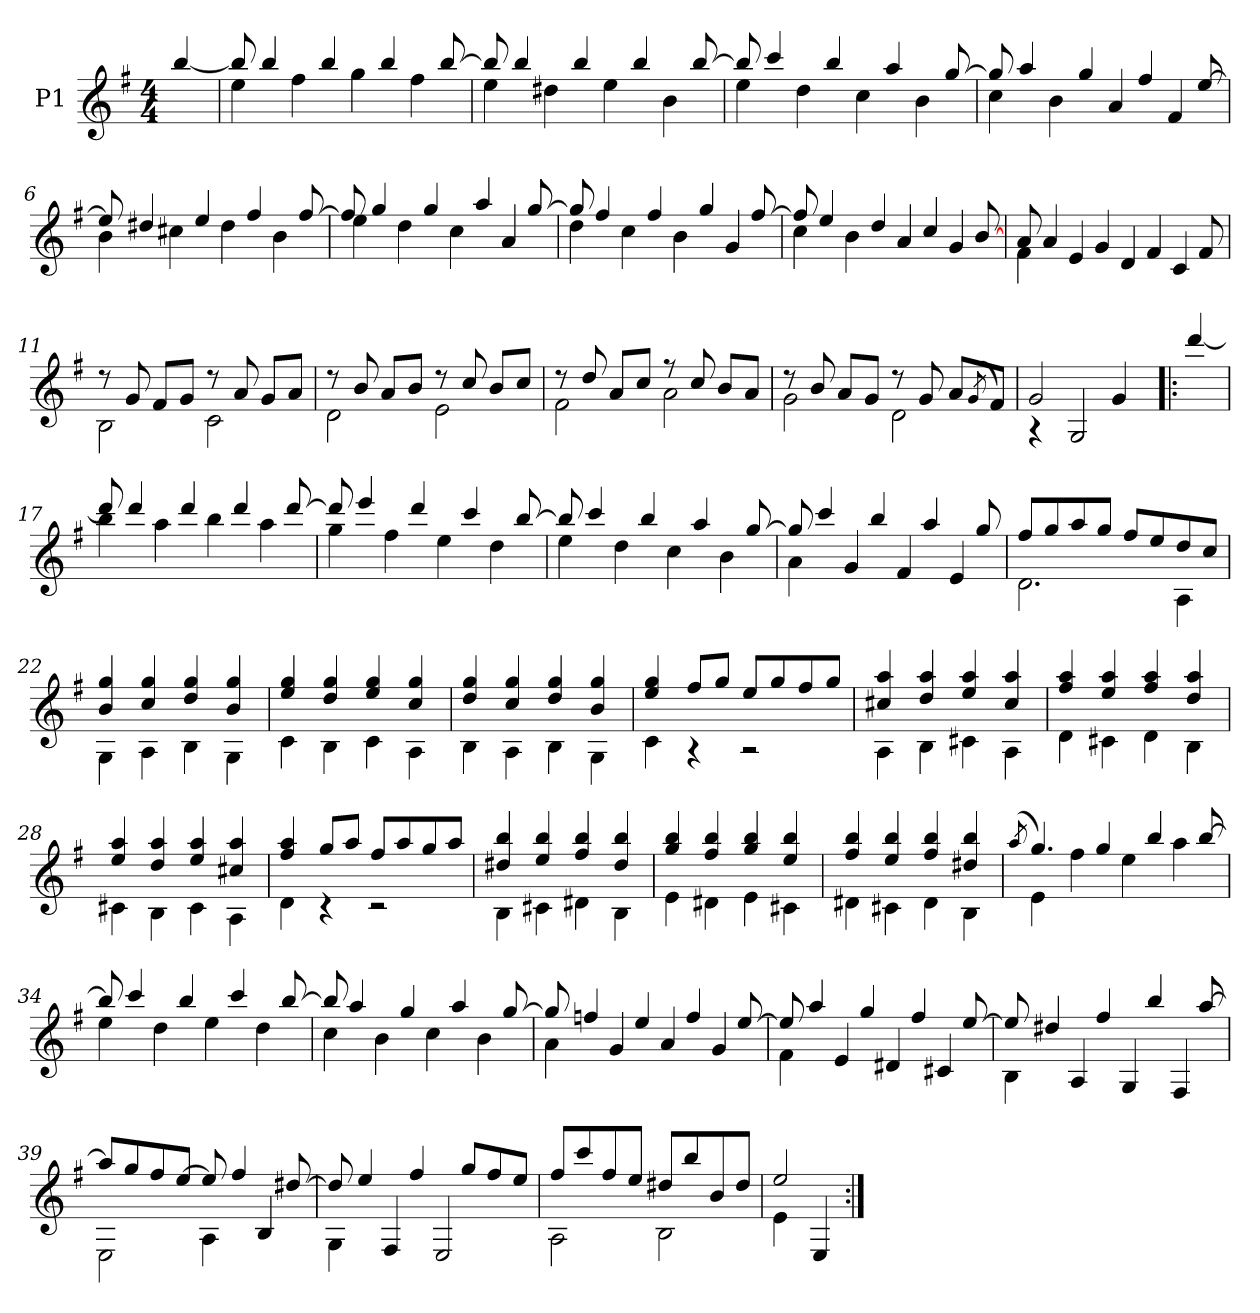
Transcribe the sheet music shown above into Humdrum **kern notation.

**kern
*part1
*staff1
*I"P1
!!LO:PB:g=z
*clefG2
*ITrd7c12
*k[f#]
*G:
*M4/4
*MM120
=1
[4bi/
=2
*^
8bi/]	4ei\
4bi/	.
.	4f#i\
4bi/	.
.	4gi\
4bi/	.
.	4f#i\
[8bi/	.
=3	=3
8bi/]	4ei\
4bi/	.
.	4d#Xi\
4bi/	.
.	4ei\
4bi/	.
.	4Bi\
[8bi/	.
=4	=4
8bi/]	4ei\
4cci/	.
.	4di\
4bi/	.
.	4ci\
4ai/	.
.	4Bi\
[8gi/	.
=5	=5
8gi/]	4ci\
4ai/	.
.	4Bi\
4gi/	.
.	4Ai/
4f#i/	.
.	4F#i/
[8ei/	.
!!LO:LB:g=z	!!
=6	=6
8ei/]	4Bi\
4d#Xi/	.
.	4c#Xi\
4ei/	.
.	4d#i\
4f#i/	.
.	4Bi\
[8f#i/	.
=7	=7
8f#i/]	4ei\
4gi/	.
.	4di\
4gi/	.
.	4ci\
4ai/	.
.	4Ai/
[8gi/	.
=8	=8
8gi/]	4di\
4f#i/	.
.	4ci\
4f#i/	.
.	4Bi\
4gi/	.
.	4Gi/
[8f#i/	.
=9	=9
8f#i/]	4ci\
4ei/	.
.	4Bi\
4di/	.
.	4Ai/
4ci/	.
.	4Gi/
[8Bi/	.
!!LO:LB:g=z	!!
=10	=10
8Ai/	4F#i\
4Ai/	.
.	4Ei/
4Gi/	.
.	4Di/
4F#i/	.
.	4Ci/
8F#i/	.
=11	=11
8r	2BBi\
8Gi/	.
8F#i/L	.
8Gi/J	.
8r	2Ci\
8Ai/	.
8Gi/L	.
8Ai/J	.
=12	=12
8r	2Di\
8Bi/	.
8Ai/L	.
8Bi/J	.
8r	2Ei\
8ci/	.
8Bi/L	.
8ci/J	.
=13	=13
8r	2F#i\
8di/	.
8Ai/L	.
8ci/J	.
8r	2Ai\
8ci/	.
8Bi/L	.
8Ai/J	.
!!LO:LB:g=z	!!
=14	=14
8r	2Gi\
8Bi/	.
8Ai/L	.
8Gi/J	.
8r	2Di\
8Gi/	.
8Ai/L	.
(8qGi/	.
8F#i/J)	.
=15	=15
2Gi/	4r
.	2GGi/
4Gi/	.
*v	*v
=16!|:
[4ddi/
=17
*^
8ddi/]	4bi\
4ddi/	.
.	4ai\
4ddi/	.
.	4bi\
4ddi/	.
.	4ai\
[8ddi/	.
=18	=18
8ddi/]	4gi\
4eei/	.
.	4f#i\
4ddi/	.
.	4ei\
4cci/	.
.	4di\
[8bi/	.
!!LO:LB:g=z	!!
=19	=19
8bi/]	4ei\
4cci/	.
.	4di\
4bi/	.
.	4ci\
4ai/	.
.	4Bi\
[8gi/	.
=20	=20
8gi/]	4Ai\
4cci/	.
.	4Gi/
4bi/	.
.	4F#i/
4ai/	.
.	4Ei/
8gi/	.
=21	=21
8f#i/L	2.Di\
8gi/	.
8ai/	.
8gi/J	.
8f#i/L	.
8ei/	.
8di/	4AAi\
8ci/J	.
=22	=22
4Bi/ 4gi	4GGi\
4ci/ 4gi	4AAi\
4di/ 4gi	4BBi\
4Bi/ 4gi	4GGi\
=23	=23
4ei/ 4gi	4Ci\
4di/ 4gi	4BBi\
4ei/ 4gi	4Ci\
4ci/ 4gi	4AAi\
!!LO:LB:g=z	!!
=24	=24
4di/ 4gi	4BBi\
4ci/ 4gi	4AAi\
4di/ 4gi	4BBi\
4Bi/ 4gi	4GGi\
=25	=25
4ei/ 4gi	4Ci\
8f#i/L	4r
8gi/J	.
8ei/L	2r
8gi/	.
8f#i/	.
8gi/J	.
=26	=26
4c#Xi/ 4ai	4AAi\
4di/ 4ai	4BBi\
4ei/ 4ai	4C#Xi\
4c#i/ 4ai	4AAi\
=27	=27
4f#i/ 4ai	4Di\
4ei/ 4ai	4C#Xi\
4f#i/ 4ai	4Di\
4di/ 4ai	4BBi\
=28	=28
4ei/ 4ai	4C#Xi\
4di/ 4ai	4BBi\
4ei/ 4ai	4C#i\
4c#Xi/ 4ai	4AAi\
=29	=29
4f#i/ 4ai	4Di\
8gi/L	4r
8ai/J	.
8f#i/L	2r
8ai/	.
8gi/	.
8ai/J	.
!!LO:LB:g=z	!!
=30	=30
4d#Xi/ 4bi	4BBi\
4ei/ 4bi	4C#Xi\
4f#i/ 4bi	4D#Xi\
4d#i/ 4bi	4BBi\
=31	=31
4gi/ 4bi	4Ei\
4f#i/ 4bi	4D#Xi\
4gi/ 4bi	4Ei\
4ei/ 4bi	4C#Xi\
=32	=32
4f#i/ 4bi	4D#Xi\
4ei/ 4bi	4C#Xi\
4f#i/ 4bi	4D#i\
4d#Xi/ 4bi	4BBi\
=33	=33
(8qai/	.
4.gi/)	4Ei\
.	4f#i\
4gi/	.
.	4ei\
4bi/	.
.	4ai\
[8bi/	.
=34	=34
8bi/]	4ei\
4cci/	.
.	4di\
4bi/	.
.	4ei\
4cci/	.
.	4di\
[8bi/	.
!!LO:LB:g=z	!!
=35	=35
8bi/]	4ci\
4ai/	.
.	4Bi\
4gi/	.
.	4ci\
4ai/	.
.	4Bi\
[8gi/	.
=36	=36
8gi/]	4Ai\
4fni/	.
.	4Gi/
4ei/	.
.	4Ai/
4fi/	.
.	4Gi/
[8ei/	.
=37	=37
8ei/]	4F#i\
4ai/	.
.	4Ei/
4gi/	.
.	4D#Xi/
4f#i/	.
.	4C#Xi/
[8ei/	.
=38	=38
8ei/]	4BBi\
4d#Xi/	.
.	4AAi/
4f#i/	.
.	4GGi/
4bi/	.
.	4FF#i/
[8ai/	.
!!LO:LB:g=z	!!
=39	=39
8ai/L]	2EEi\
8gi/	.
8f#i/	.
[8ei/J	.
8ei/]	4AAi\
4f#i/	.
.	4BBi/
[8d#Xi/	.
=40	=40
8d#i/]	4GGi\
4ei/	.
.	4FF#i/
4f#i/	.
.	2EEi/
8gi/L	.
8f#i/	.
8ei/J	.
=41	=41
8f#i/L	2AAi\
8cci/	.
8f#i/	.
8ei/J	.
8d#Xi/L	2BBi\
8bi/	.
8Bi/	.
8d#i/J	.
=42	=42
2ei/	4Ei\
.	4EEi/
*v	*v
=:|!
*-
